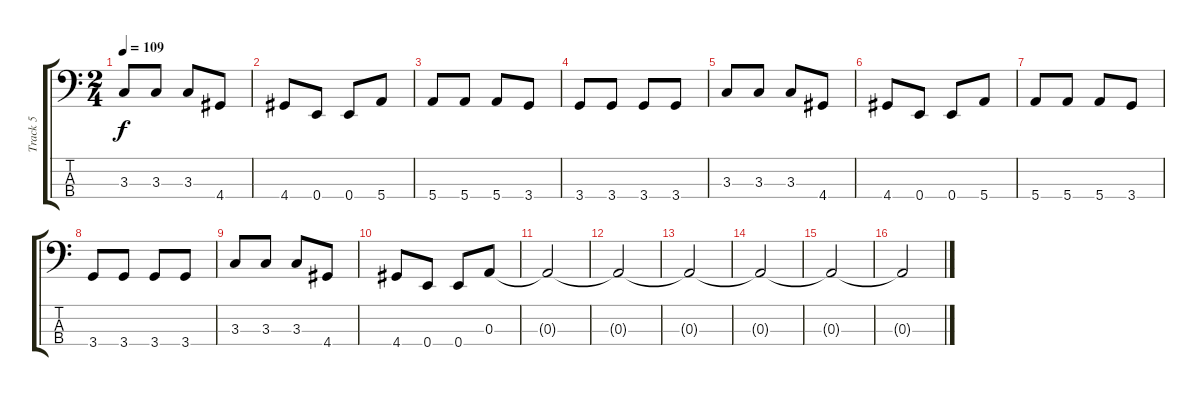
\track ("Track 5" "Track 5") {instrument electricbassfinger}
\staff {score tabs}
\tuning (G2 D2 A1 E1) {hide}
\ts (2 4)
\tempo 109
\clef f4
\ks c
3.3.8{dy f} 3.3.8 3.3.8 4.4.8 |
4.4.8 0.4.8 0.4.8 5.4.8 |
5.4.8 5.4.8 5.4.8 3.4.8 |
3.4.8 3.4.8 3.4.8 3.4.8 |
3.3.8 3.3.8 3.3.8 4.4.8 |
4.4.8 0.4.8 0.4.8 5.4.8 |
5.4.8 5.4.8 5.4.8 3.4.8 |
3.4.8 3.4.8 3.4.8 3.4.8 |
3.3.8 3.3.8 3.3.8 4.4.8 |
4.4.8 0.4.8 0.4.8 0.3.8 |
0.3{t}.2 |
0.3{t}.2 |
0.3{t}.2 |
0.3{t}.2 |
0.3{t}.2 |
0.3{t}.2
